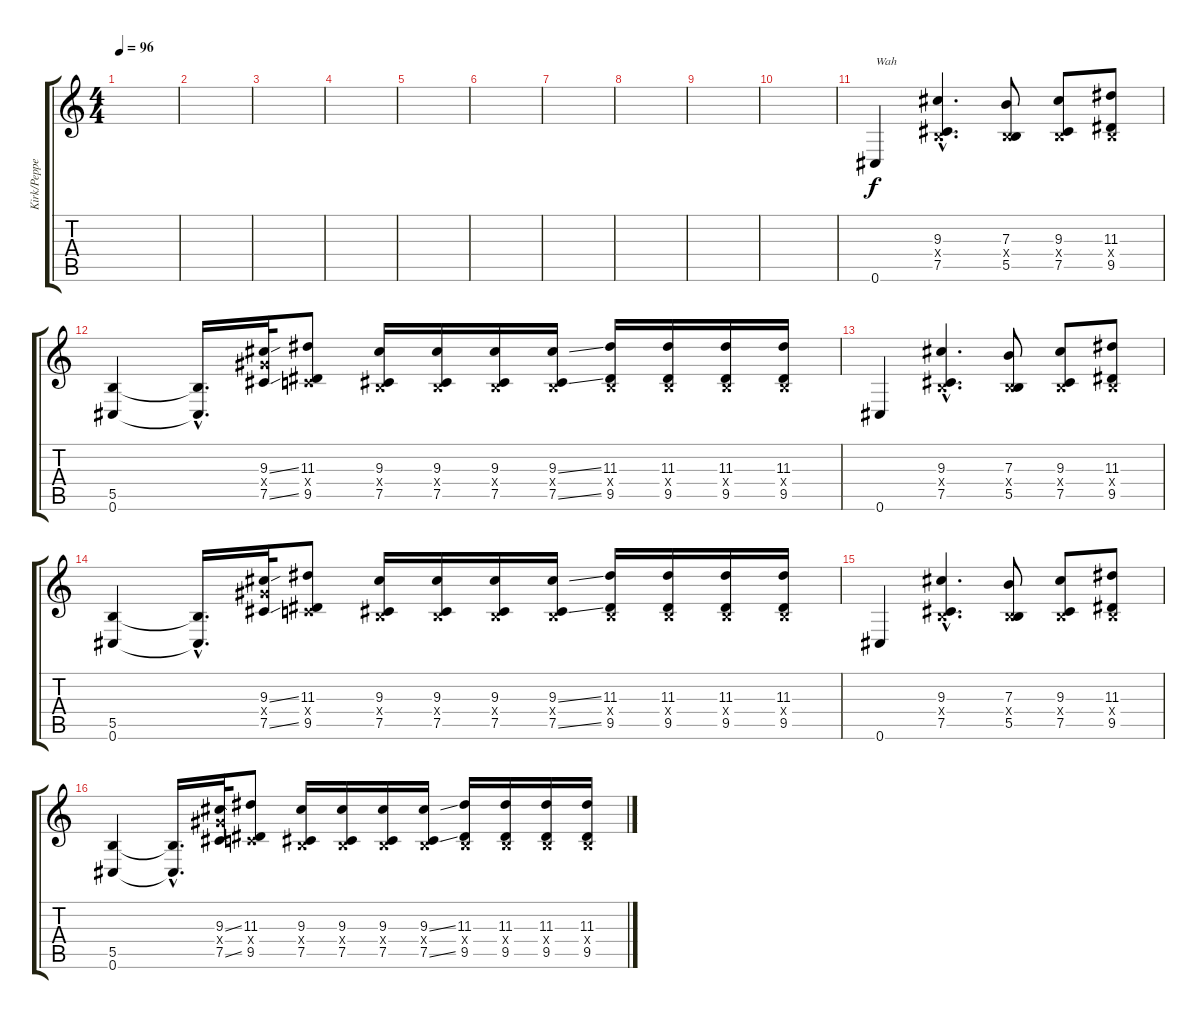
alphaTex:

\track ("Kirk/Pepper (Studio)" "Kirk/Peppe") {instrument overdrivenguitar}
\staff {score tabs}
\tuning (Db4 Ab3 E3 B2 Gb2 Db2) {hide}
\ts (4 4)
\tempo 96
\clef g2
\ks c
|
|
|
|
|
|
|
|
|
|
0.6.4{txt "Wah"} (9.3{hac} 0.4{hac x} 7.5{hac}).4{d} (7.3 0.4{x} 5.5).8 (9.3 0.4{x} 7.5).8 (11.3 0.4{x} 9.5).8 |
(5.5 0.6).4 (5.5{hac t} 0.6{hac t}).16{d} (9.3{ss} 9.4{x} 7.5{ss}).32 (11.3 1.4{x} 9.5).8 (9.3 0.4{x} 7.5).16 (9.3 0.4{x} 7.5).16 (9.3 0.4{x} 7.5).16 (9.3{ss} 0.4{x} 7.5{ss}).16 (11.3 0.4{x} 9.5).16 (11.3 0.4{x} 9.5).16 (11.3 0.4{x} 9.5).16 (11.3 0.4{x} 9.5).16 |
0.6.4 (9.3{hac} 0.4{hac x} 7.5{hac}).4{d} (7.3 0.4{x} 5.5).8 (9.3 0.4{x} 7.5).8 (11.3 0.4{x} 9.5).8 |
(5.5 0.6).4 (5.5{hac t} 0.6{hac t}).16{d} (9.3{ss} 9.4{x} 7.5{ss}).32 (11.3 1.4{x} 9.5).8 (9.3 0.4{x} 7.5).16 (9.3 0.4{x} 7.5).16 (9.3 0.4{x} 7.5).16 (9.3{ss} 0.4{x} 7.5{ss}).16 (11.3 0.4{x} 9.5).16 (11.3 0.4{x} 9.5).16 (11.3 0.4{x} 9.5).16 (11.3 0.4{x} 9.5).16 |
0.6.4 (9.3{hac} 0.4{hac x} 7.5{hac}).4{d} (7.3 0.4{x} 5.5).8 (9.3 0.4{x} 7.5).8 (11.3 0.4{x} 9.5).8 |
(5.5 0.6).4 (5.5{hac t} 0.6{hac t}).16{d} (9.3{ss} 9.4{x} 7.5{ss}).32 (11.3 1.4{x} 9.5).8 (9.3 0.4{x} 7.5).16 (9.3 0.4{x} 7.5).16 (9.3 0.4{x} 7.5).16 (9.3{ss} 0.4{x} 7.5{ss}).16 (11.3 0.4{x} 9.5).16 (11.3 0.4{x} 9.5).16 (11.3 0.4{x} 9.5).16 (11.3 0.4{x} 9.5).16
